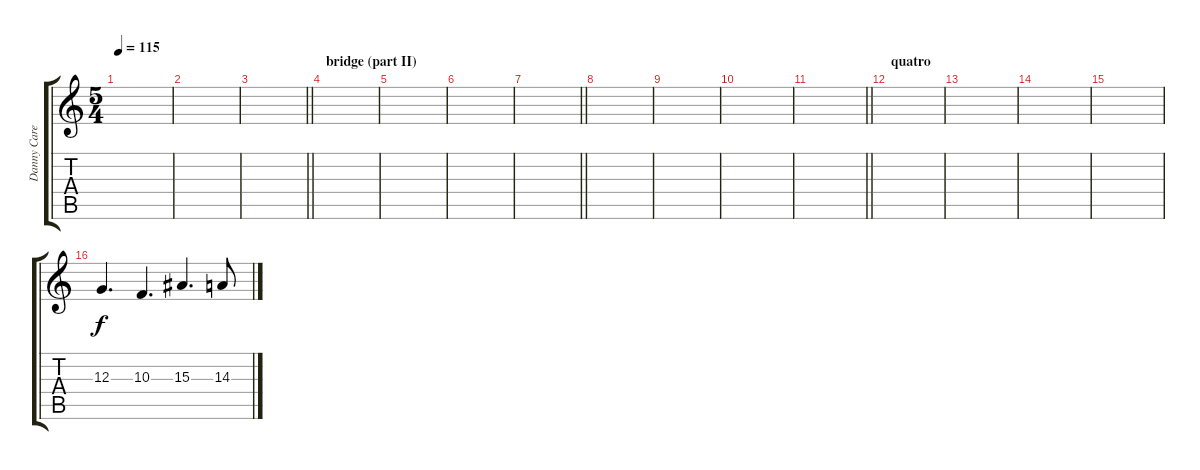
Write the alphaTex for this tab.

\track ("Danny Carey (cymbal)" "Danny Care") {instrument vibraphone}
\staff {score tabs}
\tuning (E4 B3 G3 D3 A2 D2) {hide}
\ts (5 4)
\tempo 115
\clef g2
\ks c
|
|
\barLineRight lightlight
|
\section ("" "bridge (part II)")
|
|
|
\barLineRight lightlight
|
|
|
|
\barLineRight lightlight
|
\section ("" "quatro")
|
|
|
|
12.3.4{d} 10.3.4{d} 15.3.4{d} 14.3.8
